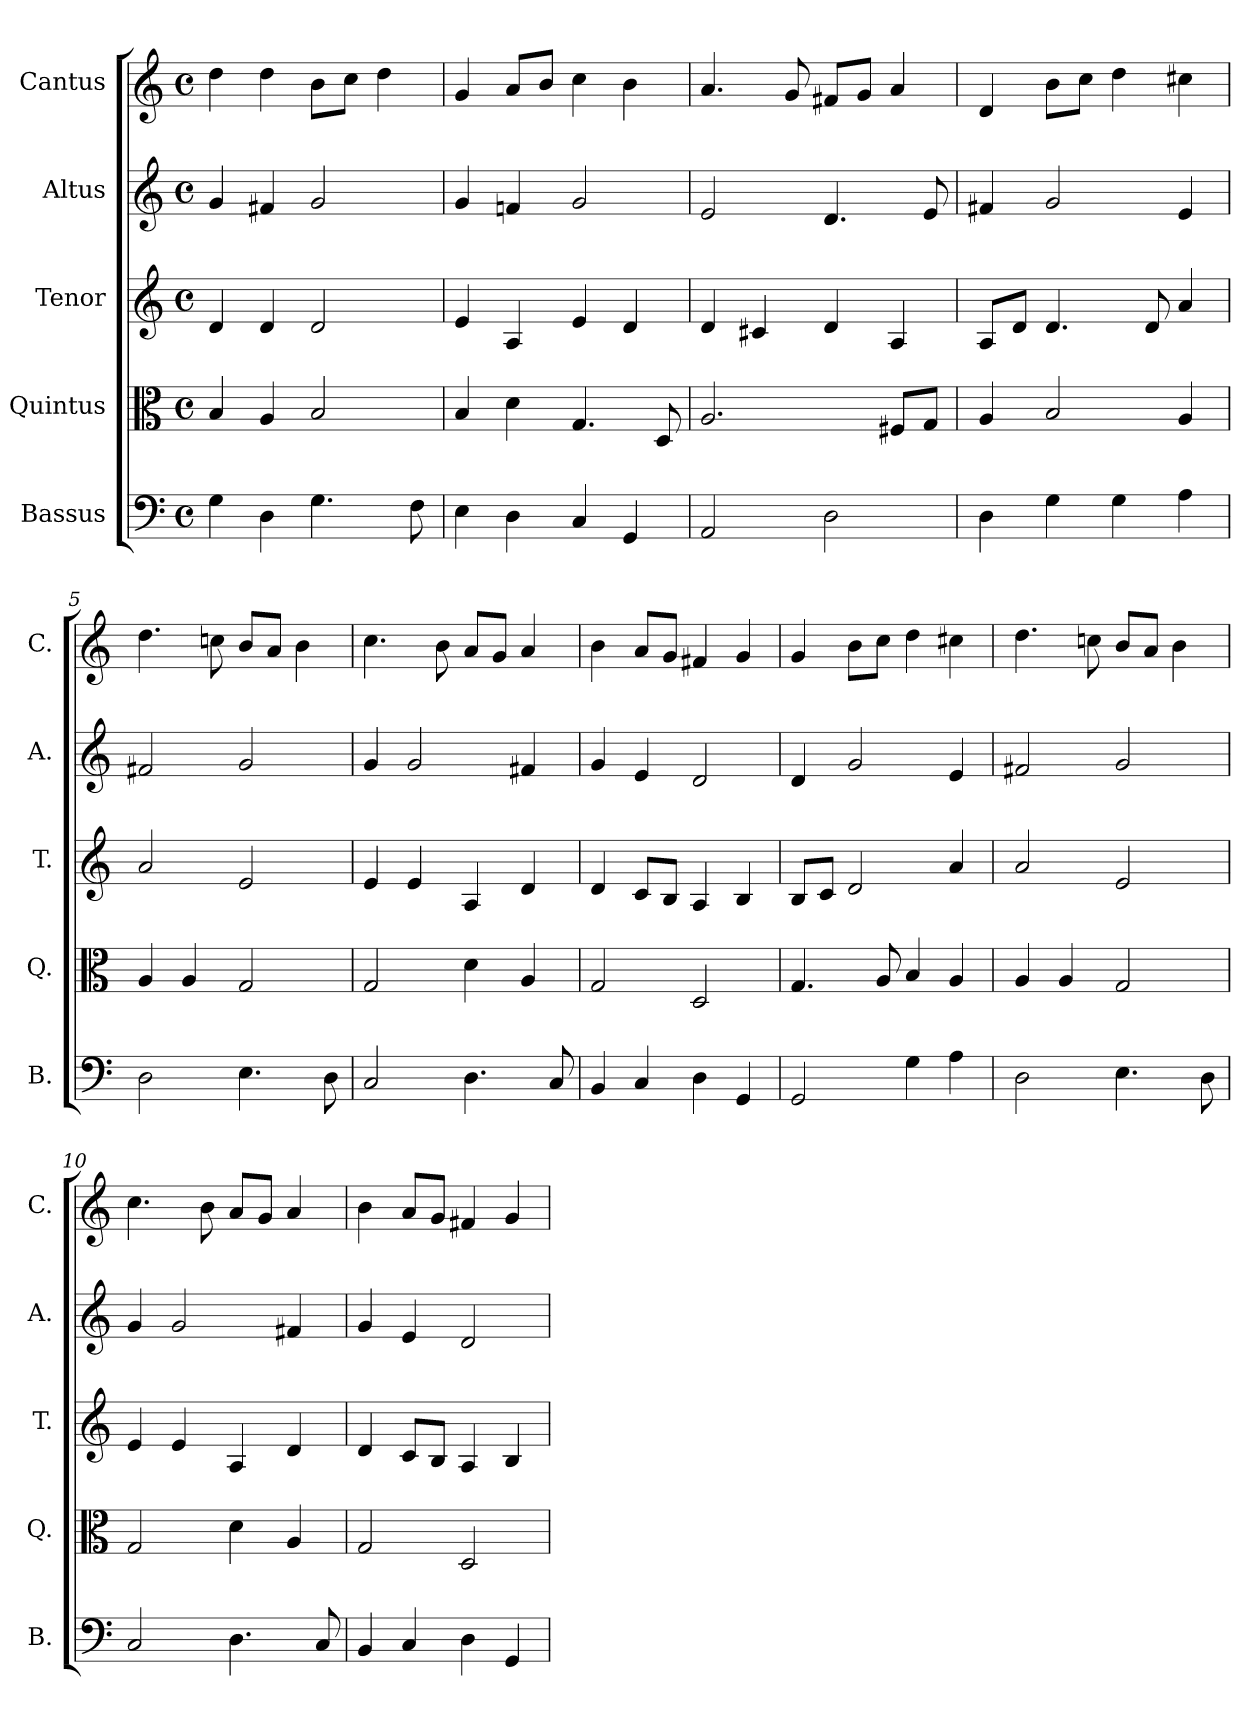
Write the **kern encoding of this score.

**kern	**kern	**kern	**kern	**kern
*part5	*part4	*part3	*part2	*part1
*staff5	*staff4	*staff3	*staff2	*staff1
*I"Bassus	*I"Quintus	*I"Tenor	*I"Altus	*I"Cantus
*I'B.	*I'Q.	*I'T.	*I'A.	*I'C.
*clefF4	*clefC3	*clefG2	*clefG2	*clefG2
*k[]	*k[]	*k[]	*k[]	*k[]
*M4/4	*M4/4	*M4/4	*M4/4	*M4/4
*met(c)	*met(c)	*met(c)	*met(c)	*met(c)
=1	=1	=1	=1	=1
4G\	4B/	4d/	4g/	4dd\
4D\	4A/	4d/	4f#X/	4dd\
4.G\	2B/	2d/	2g/	8b\L
.	.	.	.	8cc\J
.	.	.	.	4dd\
8F\	.	.	.	.
=2	=2	=2	=2	=2
4E\	4B/	4e/	4g/	4g/
4D\	4d\	4A/	4fn/	8a/L
.	.	.	.	8b/J
4C/	4.G/	4e/	2g/	4cc\
4GG/	.	4d/	.	4b\
.	8D/	.	.	.
=3	=3	=3	=3	=3
2AA/	2.A/	4d/	2e/	4.a/
.	.	4c#X/	.	.
.	.	.	.	8g/
2D\	.	4d/	4.d/	8f#X/L
.	.	.	.	8g/J
.	8F#X/L	4A/	.	4a/
.	8G/J	.	8e/	.
=4	=4	=4	=4	=4
4D\	4A/	8A/L	4f#X/	4d/
.	.	8d/J	.	.
4G\	2B/	4.d/	2g/	8b\L
.	.	.	.	8cc\J
4G\	.	.	.	4dd\
.	.	8d/	.	.
4A\	4A/	4a/	4e/	4cc#X\
=5	=5	=5	=5	=5
2D\	4A/	2a/	2f#X/	4.dd\
.	4A/	.	.	.
.	.	.	.	8ccn\
4.E\	2G/	2e/	2g/	8b/L
.	.	.	.	8a/J
.	.	.	.	4b\
8D\	.	.	.	.
=6	=6	=6	=6	=6
2C/	2G/	4e/	4g/	4.cc\
.	.	4e/	2g/	.
.	.	.	.	8b\
4.D\	4d\	4A/	.	8a/L
.	.	.	.	8g/J
.	4A/	4d/	4f#X/	4a/
8C/	.	.	.	.
=7	=7	=7	=7	=7
4BB/	2G/	4d/	4g/	4b\
4C/	.	8c/L	4e/	8a/L
.	.	8B/J	.	8g/J
4D\	2D/	4A/	2d/	4f#X/
4GG/	.	4B/	.	4g/
=8	=8	=8	=8	=8
2GG/	4.G/	8B/L	4d/	4g/
.	.	8c/J	.	.
.	.	2d/	2g/	8b\L
.	8A/	.	.	8cc\J
4G\	4B/	.	.	4dd\
4A\	4A/	4a/	4e/	4cc#X\
=9	=9	=9	=9	=9
2D\	4A/	2a/	2f#X/	4.dd\
.	4A/	.	.	.
.	.	.	.	8ccn\
4.E\	2G/	2e/	2g/	8b/L
.	.	.	.	8a/J
.	.	.	.	4b\
8D\	.	.	.	.
!!LO:LB:g=z
=10	=10	=10	=10	=10
2C/	2G/	4e/	4g/	4.cc\
.	.	4e/	2g/	.
.	.	.	.	8b\
4.D\	4d\	4A/	.	8a/L
.	.	.	.	8g/J
.	4A/	4d/	4f#X/	4a/
8C/	.	.	.	.
=11	=11	=11	=11	=11
4BB/	2G/	4d/	4g/	4b\
4C/	.	8c/L	4e/	8a/L
.	.	8B/J	.	8g/J
4D\	2D/	4A/	2d/	4f#X/
4GG/	.	4B/	.	4g/
=	=	=	=	=
*-	*-	*-	*-	*-
